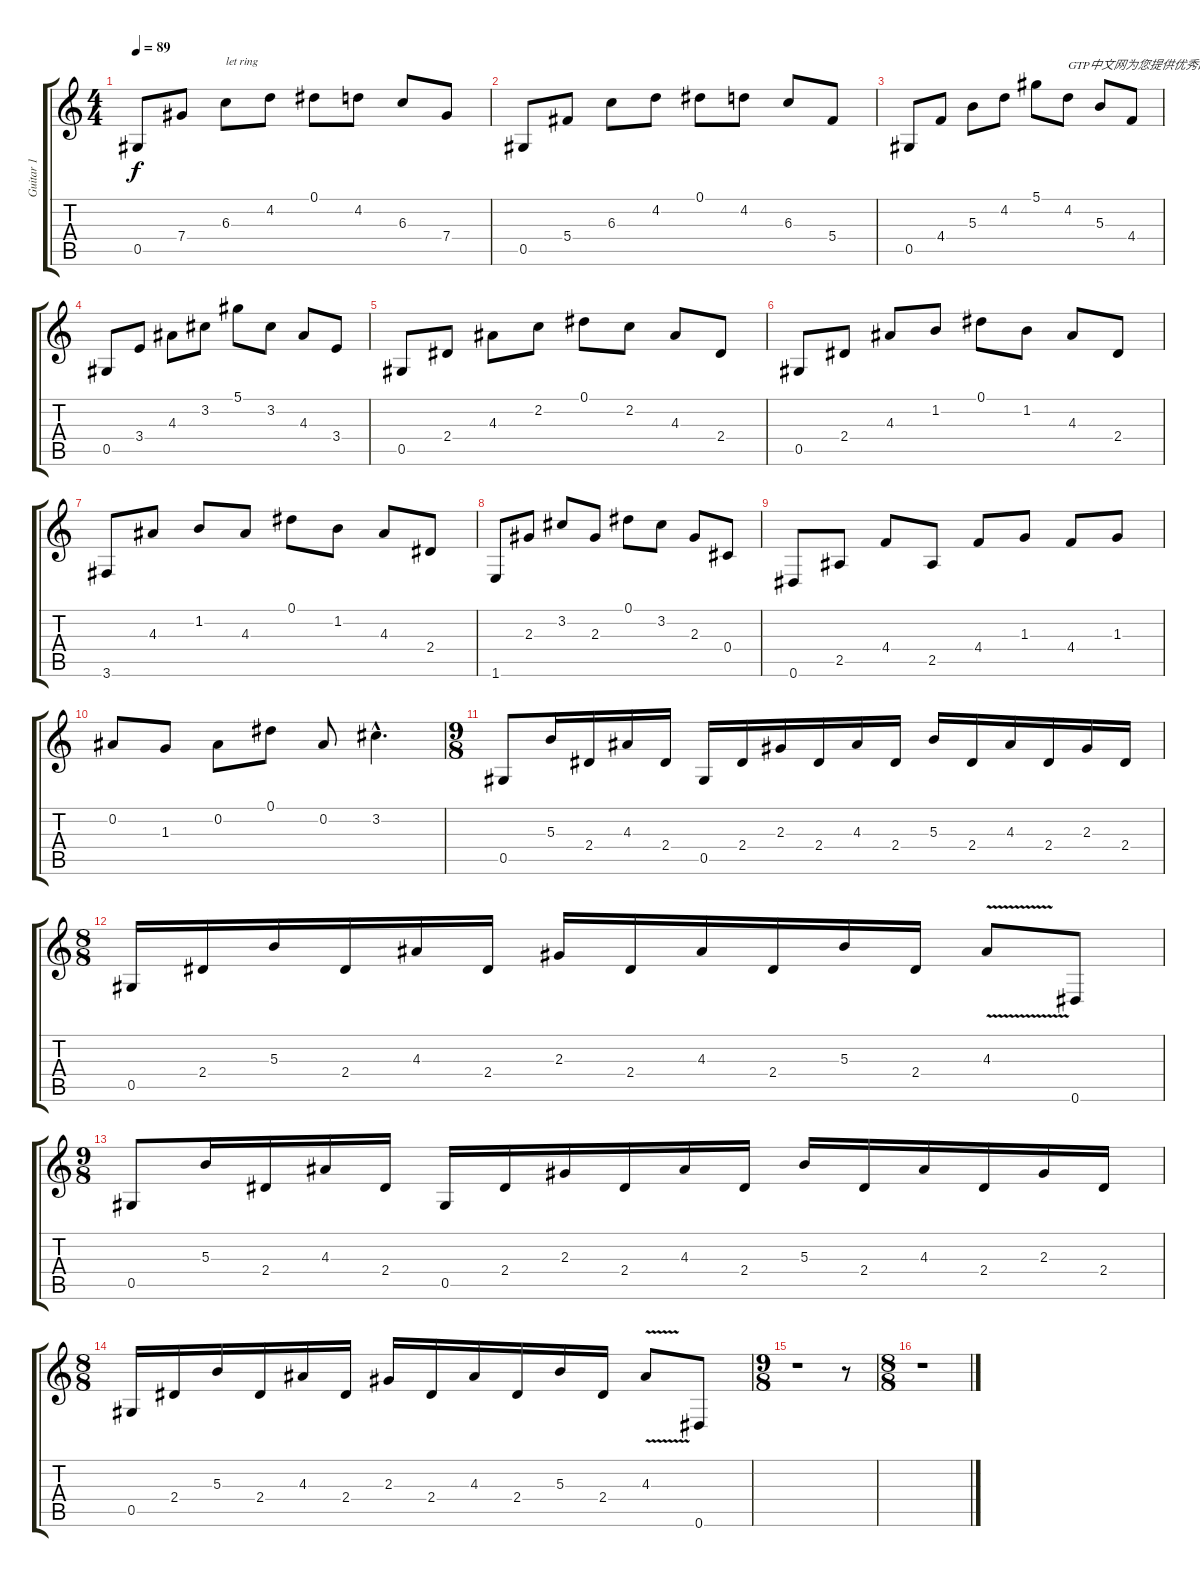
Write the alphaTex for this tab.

\track ("Guitar 1" "Guitar 1") {instrument electricguitarclean}
\staff {score tabs}
\tuning (Eb4 Bb3 Gb3 Db3 Ab2 Eb2) {hide}
\ts (4 4)
\tempo 89
\clef g2
\ks c
0.5.8{dy f instrument electricguitarclean} 7.4.8 6.3.8{txt "let ring"} 4.2.8 0.1.8 4.2.8 6.3.8 7.4.8 |
0.5.8 5.4.8 6.3.8 4.2.8 0.1.8 4.2.8 6.3.8 5.4.8 |
0.5.8 4.4.8 5.3.8 4.2.8 5.1.8 4.2.8{txt "GTP中文网为您提供优秀的谱子"} 5.3.8 4.4.8 |
0.5.8 3.4.8 4.3.8 3.2.8 5.1.8 3.2.8 4.3.8 3.4.8 |
0.5.8 2.4.8 4.3.8 2.2.8 0.1.8 2.2.8 4.3.8 2.4.8 |
0.5.8 2.4.8 4.3.8 1.2.8 0.1.8 1.2.8 4.3.8 2.4.8 |
3.6.8 4.3.8 1.2.8 4.3.8 0.1.8 1.2.8 4.3.8 2.4.8 |
1.6.8 2.3.8 3.2.8 2.3.8 0.1.8 3.2.8 2.3.8 0.4.8 |
0.6.8 2.5.8 4.4.8 2.5.8 4.4.8 1.3.8 4.4.8 1.3.8 |
0.2.8 1.3.8 0.2.8 0.1.8 0.2.8 3.2{hac}.4{d} |
\ts (9 8)
0.5.8 5.3.16 2.4.16 4.3.16 2.4.16 0.5.16 2.4.16 2.3.16 2.4.16 4.3.16 2.4.16 5.3.16 2.4.16 4.3.16 2.4.16 2.3.16 2.4.16 |
\ts (8 8)
0.5.16 2.4.16 5.3.16 2.4.16 4.3.16 2.4.16 2.3.16 2.4.16 4.3.16 2.4.16 5.3.16 2.4.16 4.3{v}.8 0.6.8 |
\ts (9 8)
0.5.8 5.3.16 2.4.16 4.3.16 2.4.16 0.5.16 2.4.16 2.3.16 2.4.16 4.3.16 2.4.16 5.3.16 2.4.16 4.3.16 2.4.16 2.3.16 2.4.16 |
\ts (8 8)
0.5.16 2.4.16 5.3.16 2.4.16 4.3.16 2.4.16 2.3.16 2.4.16 4.3.16 2.4.16 5.3.16 2.4.16 4.3{v}.8 0.6.8 |
\ts (9 8)
r.1 r.8 |
\ts (8 8)
r.1
